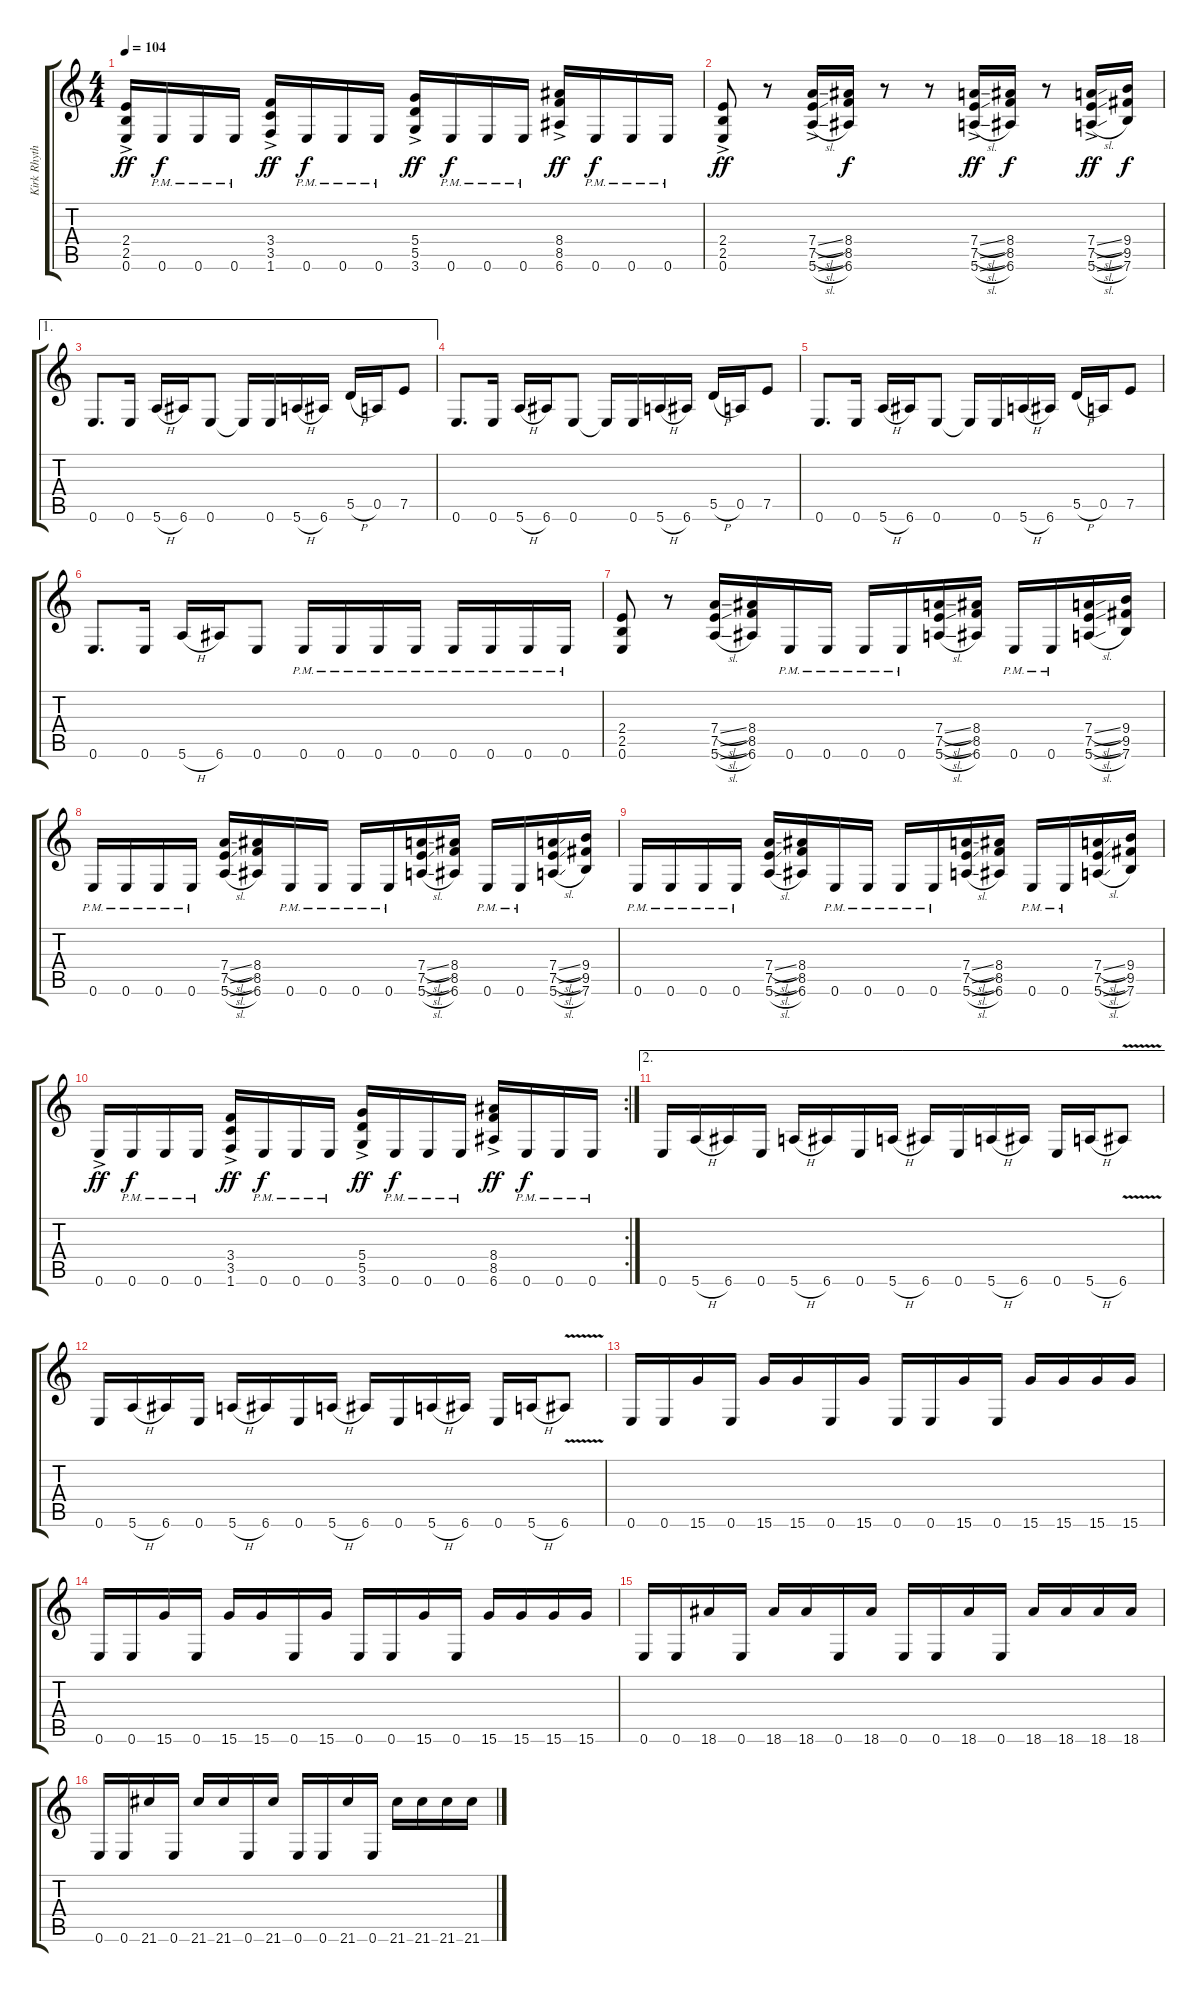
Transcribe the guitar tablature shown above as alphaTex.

\track ("Kirk Rhythm" "Kirk Rhyth") {instrument distortionguitar}
\staff {score tabs}
\tuning (E4 B3 G3 D3 A2 E2) {hide}
\ts (4 4)
\tempo 104
\clef g2
\ks c
(2.4{ac} 2.5{ac} 0.6{ac}).16{dy ff} 0.6{pm}.16{dy f} 0.6{pm}.16 0.6{pm}.16 (3.4{ac} 3.5{ac} 1.6{ac}).16{dy ff} 0.6{pm}.16{dy f} 0.6{pm}.16 0.6{pm}.16 (5.4{ac} 5.5{ac} 3.6{ac}).16{dy ff} 0.6{pm}.16{dy f} 0.6{pm}.16 0.6{pm}.16 (8.4{ac} 8.5{ac} 6.6{ac}).16{dy ff} 0.6{pm}.16{dy f} 0.6{pm}.16 0.6{pm}.16 |
(2.4{ac} 2.5{ac} 0.6{ac}).8{dy ff} r.8 (7.4{sl ac} 7.5{sl ac} 5.6{sl ac}).16 (8.4 8.5 6.6).16{dy f} r.8 r.8 (7.4{sl ac} 7.5{sl ac} 5.6{sl ac}).16{dy ff} (8.4 8.5 6.6).16{dy f} r.8 (7.4{sl ac} 7.5{sl ac} 5.6{sl ac}).16{dy ff} (9.4 9.5 7.6).16{dy f} |
\ae 1
0.6.8{d} 0.6.16 5.6{h}.16 6.6.16 0.6.8 0.6{t}.16 0.6.16 5.6{h}.16 6.6.16 5.5{h}.16 0.5.16 7.5.8 |
0.6.8{d} 0.6.16 5.6{h}.16 6.6.16 0.6.8 0.6{t}.16 0.6.16 5.6{h}.16 6.6.16 5.5{h}.16 0.5.16 7.5.8 |
0.6.8{d} 0.6.16 5.6{h}.16 6.6.16 0.6.8 0.6{t}.16 0.6.16 5.6{h}.16 6.6.16 5.5{h}.16 0.5.16 7.5.8 |
0.6.8{d} 0.6.16 5.6{h}.16 6.6.16 0.6.8 0.6{pm}.16 0.6{pm}.16 0.6{pm}.16 0.6{pm}.16 0.6{pm}.16 0.6{pm}.16 0.6{pm}.16 0.6{pm}.16 |
(2.4 2.5 0.6).8 r.8 (7.4{sl} 7.5{sl} 5.6{sl}).16 (8.4 8.5 6.6).16 0.6{pm}.16 0.6{pm}.16 0.6{pm}.16 0.6{pm}.16 (7.4{sl} 7.5{sl} 5.6{sl}).16 (8.4 8.5 6.6).16 0.6{pm}.16 0.6{pm}.16 (7.4{sl} 7.5{sl} 5.6{sl}).16 (9.4 9.5 7.6).16 |
0.6{pm}.16 0.6{pm}.16 0.6{pm}.16 0.6{pm}.16 (7.4{sl} 7.5{sl} 5.6{sl}).16 (8.4 8.5 6.6).16 0.6{pm}.16 0.6{pm}.16 0.6{pm}.16 0.6{pm}.16 (7.4{sl} 7.5{sl} 5.6{sl}).16 (8.4 8.5 6.6).16 0.6{pm}.16 0.6{pm}.16 (7.4{sl} 7.5{sl} 5.6{sl}).16 (9.4 9.5 7.6).16 |
0.6{pm}.16 0.6{pm}.16 0.6{pm}.16 0.6{pm}.16 (7.4{sl} 7.5{sl} 5.6{sl}).16 (8.4 8.5 6.6).16 0.6{pm}.16 0.6{pm}.16 0.6{pm}.16 0.6{pm}.16 (7.4{sl} 7.5{sl} 5.6{sl}).16 (8.4 8.5 6.6).16 0.6{pm}.16 0.6{pm}.16 (7.4{sl} 7.5{sl} 5.6{sl}).16 (9.4 9.5 7.6).16 |
\rc 2
0.6{ac}.16{dy ff} 0.6{pm}.16{dy f} 0.6{pm}.16 0.6{pm}.16 (3.4{ac} 3.5{ac} 1.6{ac}).16{dy ff} 0.6{pm}.16{dy f} 0.6{pm}.16 0.6{pm}.16 (5.4{ac} 5.5{ac} 3.6{ac}).16{dy ff} 0.6{pm}.16{dy f} 0.6{pm}.16 0.6{pm}.16 (8.4{ac} 8.5{ac} 6.6{ac}).16{dy ff} 0.6{pm}.16{dy f} 0.6{pm}.16 0.6{pm}.16 |
\ae 2
0.6.16 5.6{h}.16 6.6.16 0.6.16 5.6{h}.16 6.6.16 0.6.16 5.6{h}.16 6.6.16 0.6.16 5.6{h}.16 6.6.16 0.6.16 5.6{h}.16 6.6{v}.8 |
0.6.16 5.6{h}.16 6.6.16 0.6.16 5.6{h}.16 6.6.16 0.6.16 5.6{h}.16 6.6.16 0.6.16 5.6{h}.16 6.6.16 0.6.16 5.6{h}.16 6.6{v}.8 |
0.6.16 0.6.16 15.6.16 0.6.16 15.6.16 15.6.16 0.6.16 15.6.16 0.6.16 0.6.16 15.6.16 0.6.16 15.6.16 15.6.16 15.6.16 15.6.16 |
0.6.16 0.6.16 15.6.16 0.6.16 15.6.16 15.6.16 0.6.16 15.6.16 0.6.16 0.6.16 15.6.16 0.6.16 15.6.16 15.6.16 15.6.16 15.6.16 |
0.6.16 0.6.16 18.6.16 0.6.16 18.6.16 18.6.16 0.6.16 18.6.16 0.6.16 0.6.16 18.6.16 0.6.16 18.6.16 18.6.16 18.6.16 18.6.16 |
0.6.16 0.6.16 21.6.16 0.6.16 21.6.16 21.6.16 0.6.16 21.6.16 0.6.16 0.6.16 21.6.16 0.6.16 21.6.16 21.6.16 21.6.16 21.6.16
